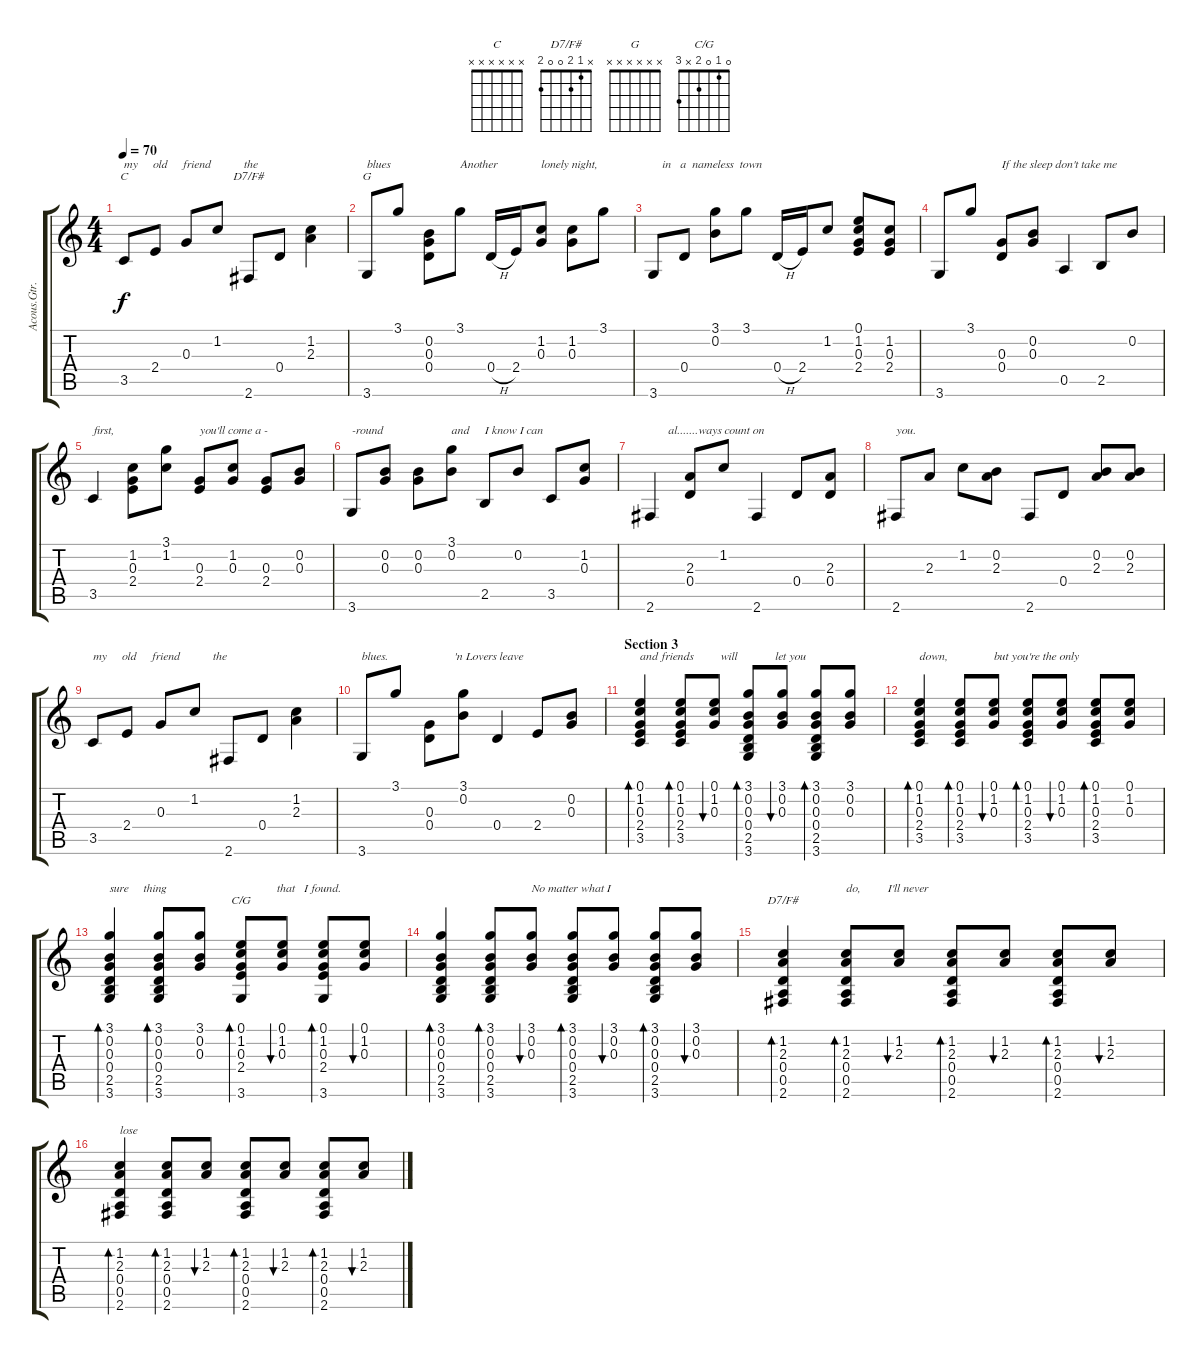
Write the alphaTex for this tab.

\track ("Acous.Gtr." "Acous.Gtr.") {instrument acousticguitarsteel}
\staff {score tabs}
\tuning (E4 B3 G3 D3 A2 E2) {hide}
\chord ("C" x x x x x x) {firstfret 0}
\chord ("D7/F#" x x x x x x) {firstfret 0}
\chord ("G" x x x x x x) {firstfret 0}
\chord ("C/G" 0 1 0 2 x 3)
\chord ("D7/F#" x 1 2 0 0 2)
\ts (4 4)
\tempo 70
\clef g2
\ks c
3.5.8{ch "C" txt "my     old     friend           the  " dy f} 2.4.8 0.3.8 1.2.8 2.6.8{ch "D7/F#"} 0.4.8 (1.2 2.3).4 |
3.6.8{ch "G" txt "blues"} 3.1.8 (0.2 0.3 0.4).8 3.1.8{txt "Another"} 0.4{h}.16 2.4.16 (1.2 0.3).8{txt "lonely night,"} (1.2 0.3).8 3.1.8 |
3.6.8{txt "   in   a  nameless  town"} 0.4.8 (3.1 0.2).8 3.1.8 0.4{h}.16 2.4.16 1.2.8 (0.1 1.2 0.3 2.4).8 (1.2 0.3 2.4).8 |
3.6.8 3.1.8 (0.3 0.4).8{txt "If the sleep don't take me"} (0.2 0.3).8 0.5.4 2.5.8 0.2.8 |
3.5.4{txt "first,"} (1.2 0.3 2.4).8 (3.1 1.2).8 (0.3 2.4).8{txt "you'll come a -"} (1.2 0.3).8 (0.3 2.4).8 (0.2 0.3).8 |
3.6.8{txt "-round"} (0.2 0.3).8 (0.2 0.3).8 (3.1 0.2).8{txt "and"} 2.5.8{txt "I know I can"} 0.2.8 3.5.8 (1.2 0.3).8 |
2.6.4{txt "      al.......ways count on     "} (2.3 0.4).8 1.2.8 2.6.4 0.4.8 (2.3 0.4).8 |
2.6.8{txt "you."} 2.3.8 1.2.8 (0.2 2.3).8 2.6.8 0.4.8 (0.2 2.3).8 (0.2 2.3).8 |
3.5.8{txt "my     old     friend           the  "} 2.4.8 0.3.8 1.2.8 2.6.8 0.4.8 (1.2 2.3).4 |
3.6.8{txt "blues.                      'n Lovers leave "} 3.1.8 (0.3 0.4).8 (3.1 0.2).8 0.4.4 2.4.8 (0.2 0.3).8 |
\section ("" "Section 3")
(0.1 1.2 0.3 2.4 3.5).4{bd 60 txt "and friends"} (0.1 1.2 0.3 2.4 3.5).8{bd 60} (0.1 1.2 0.3).8{bu 60 txt "  will"} (3.1 0.2 0.3 0.4 2.5 3.6).8{bd 60 txt "         let you     "} (3.1 0.2 0.3).8{bu 60} (3.1 0.2 0.3 0.4 2.5 3.6).8{bd 60} (3.1 0.2 0.3).8 |
(0.1 1.2 0.3 2.4 3.5).4{bd 60 txt "down,"} (0.1 1.2 0.3 2.4 3.5).8{bd 60} (0.1 1.2 0.3).8{bu 60 txt "but you're the only"} (0.1 1.2 0.3 2.4 3.5).8{bd 60} (0.1 1.2 0.3).8{bu 60} (0.1 1.2 0.3 2.4 3.5).8{bd 60} (0.1 1.2 0.3).8 |
(3.1 0.2 0.3 0.4 2.5 3.6).4{bd 60 txt "sure     thing"} (3.1 0.2 0.3 0.4 2.5 3.6).8{bd 60} (3.1 0.2 0.3).8 (0.1 1.2 0.3 2.4 3.6).8{bd 60 ch "C/G" txt "            that   I found."} (0.1 1.2 0.3).8{bu 60} (0.1 1.2 0.3 2.4 3.6).8{bd 60} (0.1 1.2 0.3).8{bu 60} |
(3.1 0.2 0.3 0.4 2.5 3.6).4{bd 60} (3.1 0.2 0.3 0.4 2.5 3.6).8{bd 60} (3.1 0.2 0.3).8{bu 60 txt "No matter what I   "} (3.1 0.2 0.3 0.4 2.5 3.6).8{bd 60} (3.1 0.2 0.3).8{bu 60} (3.1 0.2 0.3 0.4 2.5 3.6).8{bd 60} (3.1 0.2 0.3).8{bu 60} |
(1.2 2.3 0.4 0.5 2.6).4{bd 60 ch "D7/F#"} (1.2 2.3 0.4 0.5 2.6).8{bd 60 txt "do,         I'll never"} (1.2 2.3).8{bu 60} (1.2 2.3 0.4 0.5 2.6).8{bd 60} (1.2 2.3).8{bu 60} (1.2 2.3 0.4 0.5 2.6).8{bd 60} (1.2 2.3).8{bu 60} |
(1.2 2.3 0.4 0.5 2.6).4{bd 60 txt "lose"} (1.2 2.3 0.4 0.5 2.6).8{bd 60} (1.2 2.3).8{bu 60} (1.2 2.3 0.4 0.5 2.6).8{bd 60} (1.2 2.3).8{bu 60} (1.2 2.3 0.4 0.5 2.6).8{bd 60} (1.2 2.3).8{bu 60}
